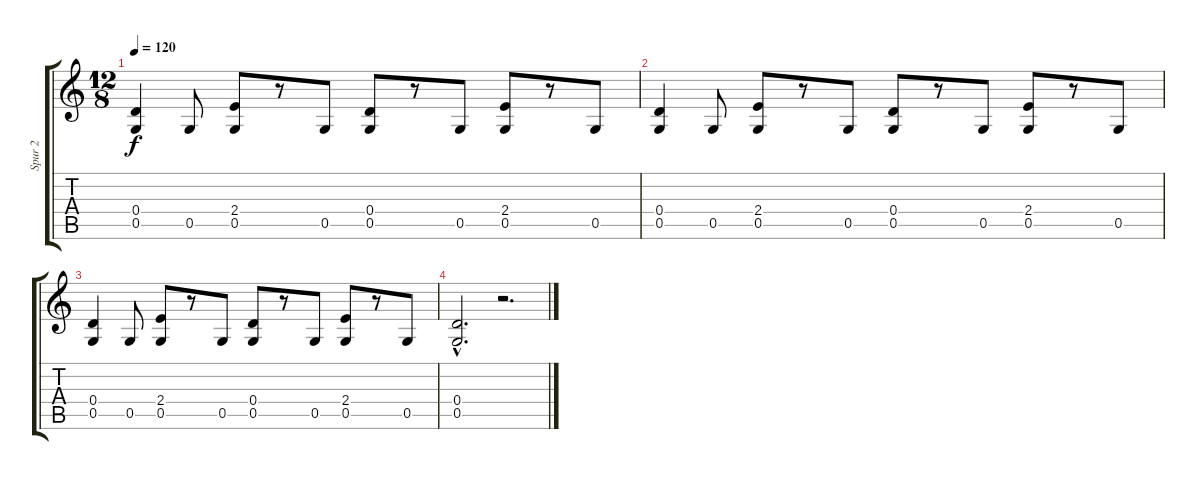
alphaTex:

\track ("Spur 2" "Spur 2") {instrument distortionguitar}
\staff {score tabs}
\tuning (E4 B3 G3 D3 G2 E2) {hide}
\ts (12 8)
\tempo 120
\clef g2
\ks c
(0.4 0.5).4{dy f} 0.5.8 (2.4 0.5).8 r.8 0.5.8 (0.4 0.5).8 r.8 0.5.8 (2.4 0.5).8 r.8 0.5.8 |
(0.4 0.5).4 0.5.8 (2.4 0.5).8 r.8 0.5.8 (0.4 0.5).8 r.8 0.5.8 (2.4 0.5).8 r.8 0.5.8 |
(0.4 0.5).4 0.5.8 (2.4 0.5).8 r.8 0.5.8 (0.4 0.5).8 r.8 0.5.8 (2.4 0.5).8 r.8 0.5.8 |
(0.4{hac} 0.5{hac}).2{d} r.2{d}
